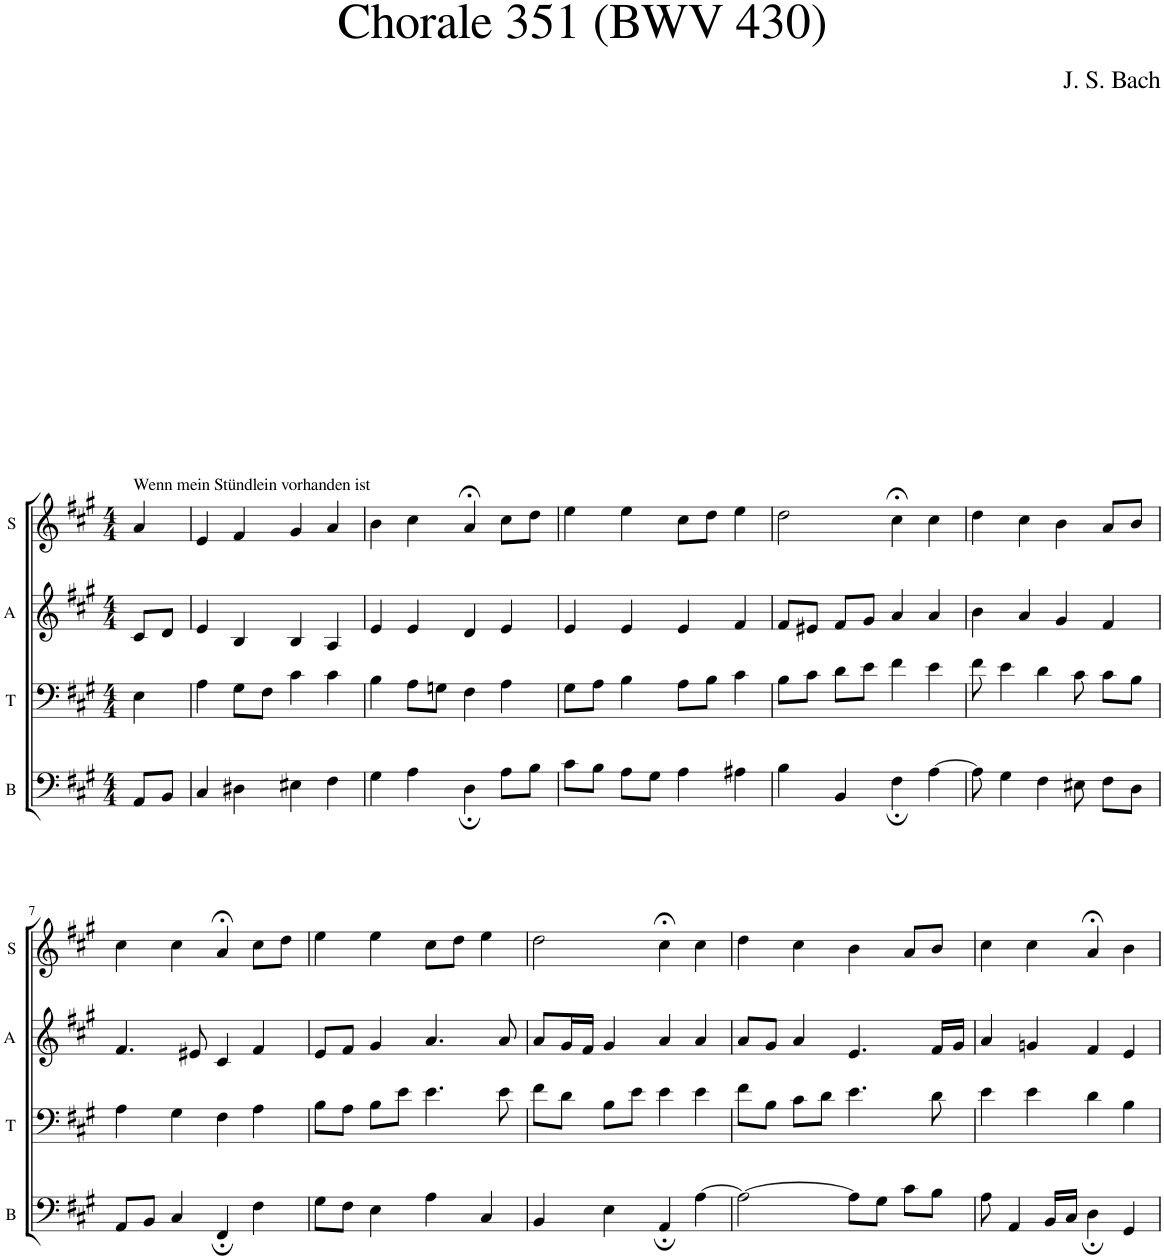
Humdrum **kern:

**kern	**kern	**kern	**kern
*part4	*part3	*part2	*part1
*staff4	*staff3	*staff2	*staff1
*I"B	*I"T	*I"A	*I"S
*I'B	*I'T	*I'A	*I'S
*clefF4	*clefF4	*clefG2	*clefG2
*k[f#c#g#]	*k[f#c#g#]	*k[f#c#g#]	*k[f#c#g#]
*M4/4	*M4/4	*M4/4	*M4/4
=1	=1	=1	=1
!	!	!	!LO:TX:a:t=Wenn mein Stündlein vorhanden ist
8AA/L	4E\	8c#/L	4a/
8BB/J	.	8d/J	.
=2	=2	=2	=2
4C#/	4A\	4e/	4e/
4D#X\	8G#\L	4B/	4f#/
.	8F#\J	.	.
4E#X\	4c#\	4B/	4g#/
4F#\	4c#\	4A/	4a/
=3	=3	=3	=3
4G#\	4B\	4e/	4b\
4A\	8A\L	4e/	4cc#\
.	8Gn\J	.	.
4D;\	4F#\	4d/	4a;</
8A\L	4A\	4e/	8cc#\L
8B\J	.	.	8dd\J
=4	=4	=4	=4
8c#\L	8G#\L	4e/	4ee\
8B\J	8A\J	.	.
8A\L	4B\	4e/	4ee\
8G#\J	.	.	.
4A\	8A\L	4e/	8cc#\L
.	8B\J	.	8dd\J
4A#X\	4c#\	4f#/	4ee\
=5	=5	=5	=5
4B\	8B\L	8f#/L	2dd\
.	8c#\J	8e#X/J	.
4BB/	8d\L	8f#/L	.
.	8e\J	8g#/J	.
4F#;\	4f#\	4a/	4cc#;<\
[4A\	4e\	4a/	4cc#\
=6	=6	=6	=6
8A\]	8f#\	4b\	4dd\
4G#\	4e\	.	.
.	.	4a/	4cc#\
4F#\	4d\	.	.
.	.	4g#/	4b\
8E#X\	8c#\	.	.
8F#\L	8c#\L	4f#/	8a/L
8D\J	8B\J	.	8b/J
!!LO:LB:g=z
=7	=7	=7	=7
8AA/L	4A\	4.f#/	4cc#\
8BB/J	.	.	.
4C#/	4G#\	.	4cc#\
.	.	8e#X/	.
4FF#;/	4F#\	4c#/	4a;</
4F#\	4A\	4f#/	8cc#\L
.	.	.	8dd\J
=8	=8	=8	=8
8G#\L	8B\L	8e/L	4ee\
8F#\J	8A\J	8f#/J	.
4E\	8B\L	4g#/	4ee\
.	8e\J	.	.
4A\	4.e\	4.a/	8cc#\L
.	.	.	8dd\J
4C#/	.	.	4ee\
.	8e\	8a/	.
=9	=9	=9	=9
4BB/	8f#\L	8a/L	2dd\
.	8d\J	16g#/L	.
.	.	16f#/JJ	.
4E\	8B\L	4g#/	.
.	8e\J	.	.
4AA;/	4e\	4a/	4cc#;<\
[4A\	4e\	4a/	4cc#\
=10	=10	=10	=10
2A\_	8f#\L	8a/L	4dd\
.	8B\J	8g#/J	.
.	8c#\L	4a/	4cc#\
.	8d\J	.	.
8A\L]	4.e\	4.e/	4b\
8G#\J	.	.	.
8c#\L	.	.	8a/L
8B\J	8d\	16f#/LL	8b/J
.	.	16g#/JJ	.
=11	=11	=11	=11
8A\	4e\	4a/	4cc#\
4AA/	.	.	.
.	4e\	4gn/	4cc#\
16BB/LL	.	.	.
16C#/JJ	.	.	.
4D;\	4d\	4f#/	4a;</
4GG#/	4B\	4e/	4b\
=	=	=	=
*-	*-	*-	*-
